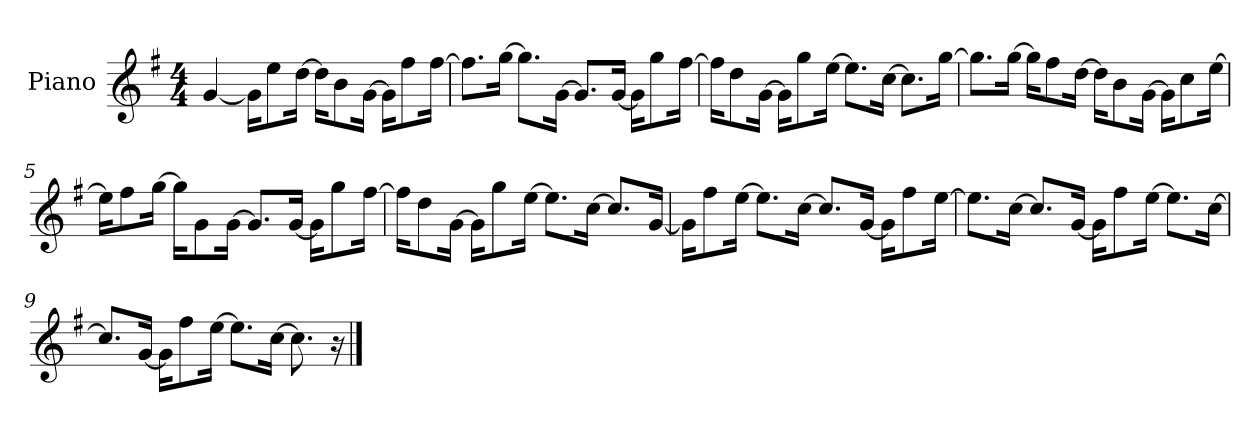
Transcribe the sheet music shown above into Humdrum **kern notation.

**kern
*part1
*staff1
*I"Piano
*I'P-no
*clefG2
*k[f#]
*M4/4
*MM90
=1
[4g/
16g\KL]
8ee\
[16dd\Jk
16dd\KL]
8b\
[16g\Jk
16g\KL]
8ff#\
[16ff#\Jk
=2
8.ff#\L]
[16gg\Jk
8.gg\L]
[16g\Jk
8.g/L]
[16g/Jk
16g\KL]
8gg\
[16ff#\Jk
=3
16ff#\KL]
8dd\
[16g\Jk
16g\KL]
8gg\
[16ee\Jk
8.ee\L]
[16cc\Jk
8.cc\L]
[16gg\Jk
!!LO:LB:g=z
=4
8.gg\L]
[16gg\Jk
16gg\KL]
8ff#\
[16dd\Jk
16dd\KL]
8b\
[16g\Jk
16g\KL]
8cc\
[16ee\Jk
=5
16ee\KL]
8ff#\
[16gg\Jk
16gg\KL]
8g\
[16g\Jk
8.g/L]
[16g/Jk
16g\KL]
8gg\
[16ff#\Jk
=6
16ff#\KL]
8dd\
[16g\Jk
16g\KL]
8gg\
[16ee\Jk
8.ee\L]
[16cc\Jk
8.cc/L]
[16g/Jk
!!LO:LB:g=z
=7
16g\KL]
8ff#\
[16ee\Jk
8.ee\L]
[16cc\Jk
8.cc/L]
[16g/Jk
16g\KL]
8ff#\
[16ee\Jk
=8
8.ee\L]
[16cc\Jk
8.cc/L]
[16g/Jk
16g\KL]
8ff#\
[16ee\Jk
8.ee\L]
[16cc\Jk
=9
8.cc/L]
[16g/Jk
16g\KL]
8ff#\
[16ee\Jk
8.ee\L]
[16cc\Jk
8.cc\]
16r
==
*-
